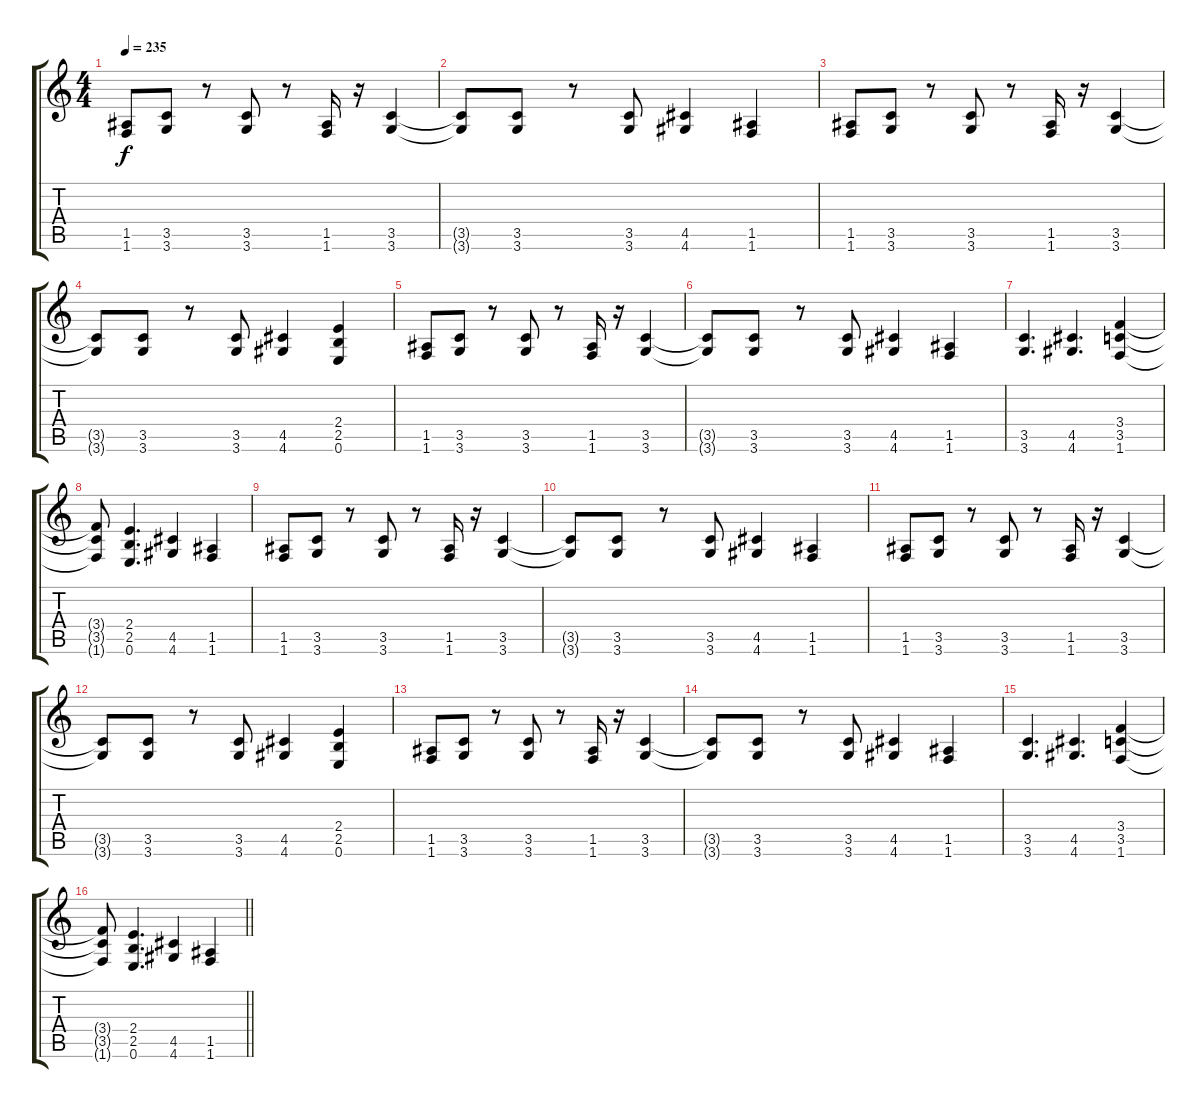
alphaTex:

\track "" {instrument distortionguitar}
\staff {score tabs}
\tuning (E4 B3 G3 D3 A2 E2) {hide}
\ts (4 4)
\tempo 235
\clef g2
\ks c
(1.5 1.6).8{dy f} (3.5 3.6).8 r.8 (3.5 3.6).8 r.8 (1.5 1.6).16 r.16 (3.5 3.6).4 |
(3.5{t} 3.6{t}).8 (3.5 3.6).8 r.8 (3.5 3.6).8 (4.5 4.6).4 (1.5 1.6).4 |
(1.5 1.6).8 (3.5 3.6).8 r.8 (3.5 3.6).8 r.8 (1.5 1.6).16 r.16 (3.5 3.6).4 |
(3.5{t} 3.6{t}).8 (3.5 3.6).8 r.8 (3.5 3.6).8 (4.5 4.6).4 (2.4 2.5 0.6).4 |
(1.5 1.6).8 (3.5 3.6).8 r.8 (3.5 3.6).8 r.8 (1.5 1.6).16 r.16 (3.5 3.6).4 |
(3.5{t} 3.6{t}).8 (3.5 3.6).8 r.8 (3.5 3.6).8 (4.5 4.6).4 (1.5 1.6).4 |
(3.5 3.6).4{d} (4.5 4.6).4{d} (3.4 3.5 1.6).4 |
(3.4{t} 3.5{t} 1.6{t}).8 (2.4 2.5 0.6).4{d} (4.5 4.6).4 (1.5 1.6).4 |
(1.5 1.6).8 (3.5 3.6).8 r.8 (3.5 3.6).8 r.8 (1.5 1.6).16 r.16 (3.5 3.6).4 |
(3.5{t} 3.6{t}).8 (3.5 3.6).8 r.8 (3.5 3.6).8 (4.5 4.6).4 (1.5 1.6).4 |
(1.5 1.6).8 (3.5 3.6).8 r.8 (3.5 3.6).8 r.8 (1.5 1.6).16 r.16 (3.5 3.6).4 |
(3.5{t} 3.6{t}).8 (3.5 3.6).8 r.8 (3.5 3.6).8 (4.5 4.6).4 (2.4 2.5 0.6).4 |
(1.5 1.6).8 (3.5 3.6).8 r.8 (3.5 3.6).8 r.8 (1.5 1.6).16 r.16 (3.5 3.6).4 |
(3.5{t} 3.6{t}).8 (3.5 3.6).8 r.8 (3.5 3.6).8 (4.5 4.6).4 (1.5 1.6).4 |
(3.5 3.6).4{d} (4.5 4.6).4{d} (3.4 3.5 1.6).4 |
\barLineRight lightlight
(3.4{t} 3.5{t} 1.6{t}).8 (2.4 2.5 0.6).4{d} (4.5 4.6).4 (1.5 1.6).4
